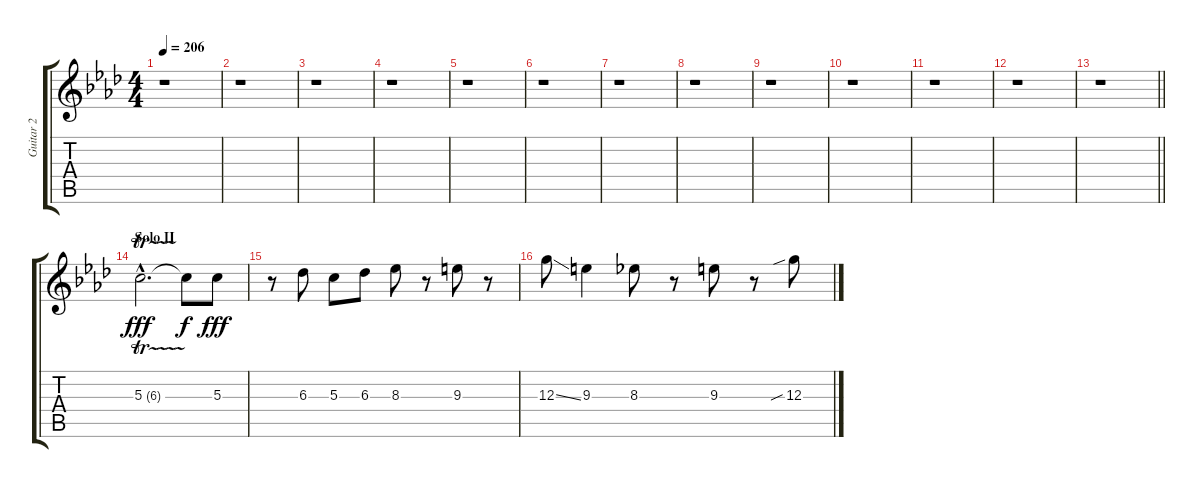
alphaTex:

\track ("Guitar 2" "Guitar 2") {instrument distortionguitar}
\staff {score tabs}
\tuning (E4 B3 G3 D3 A2 E2) {hide}
\ts (4 4)
\tempo 206
\clef g2
\ks ab
r.1{dy fff} |
r.1 |
r.1 |
r.1 |
r.1 |
r.1 |
r.1 |
r.1 |
r.1 |
r.1 |
r.1 |
r.1 |
\barLineRight lightlight
r.1 |
\section ("" "Solo II")
5.3{tr (6 16) hac}.2{d} 5.3{t}.8{dy f} 5.3.8{dy fff} |
r.8 6.3.8 5.3.8 6.3.8 8.3.8 r.8 9.3.8 r.8 |
12.3{ss}.8 9.3.4 8.3.8 r.8 9.3.8 r.8 12.3{sib}.8
